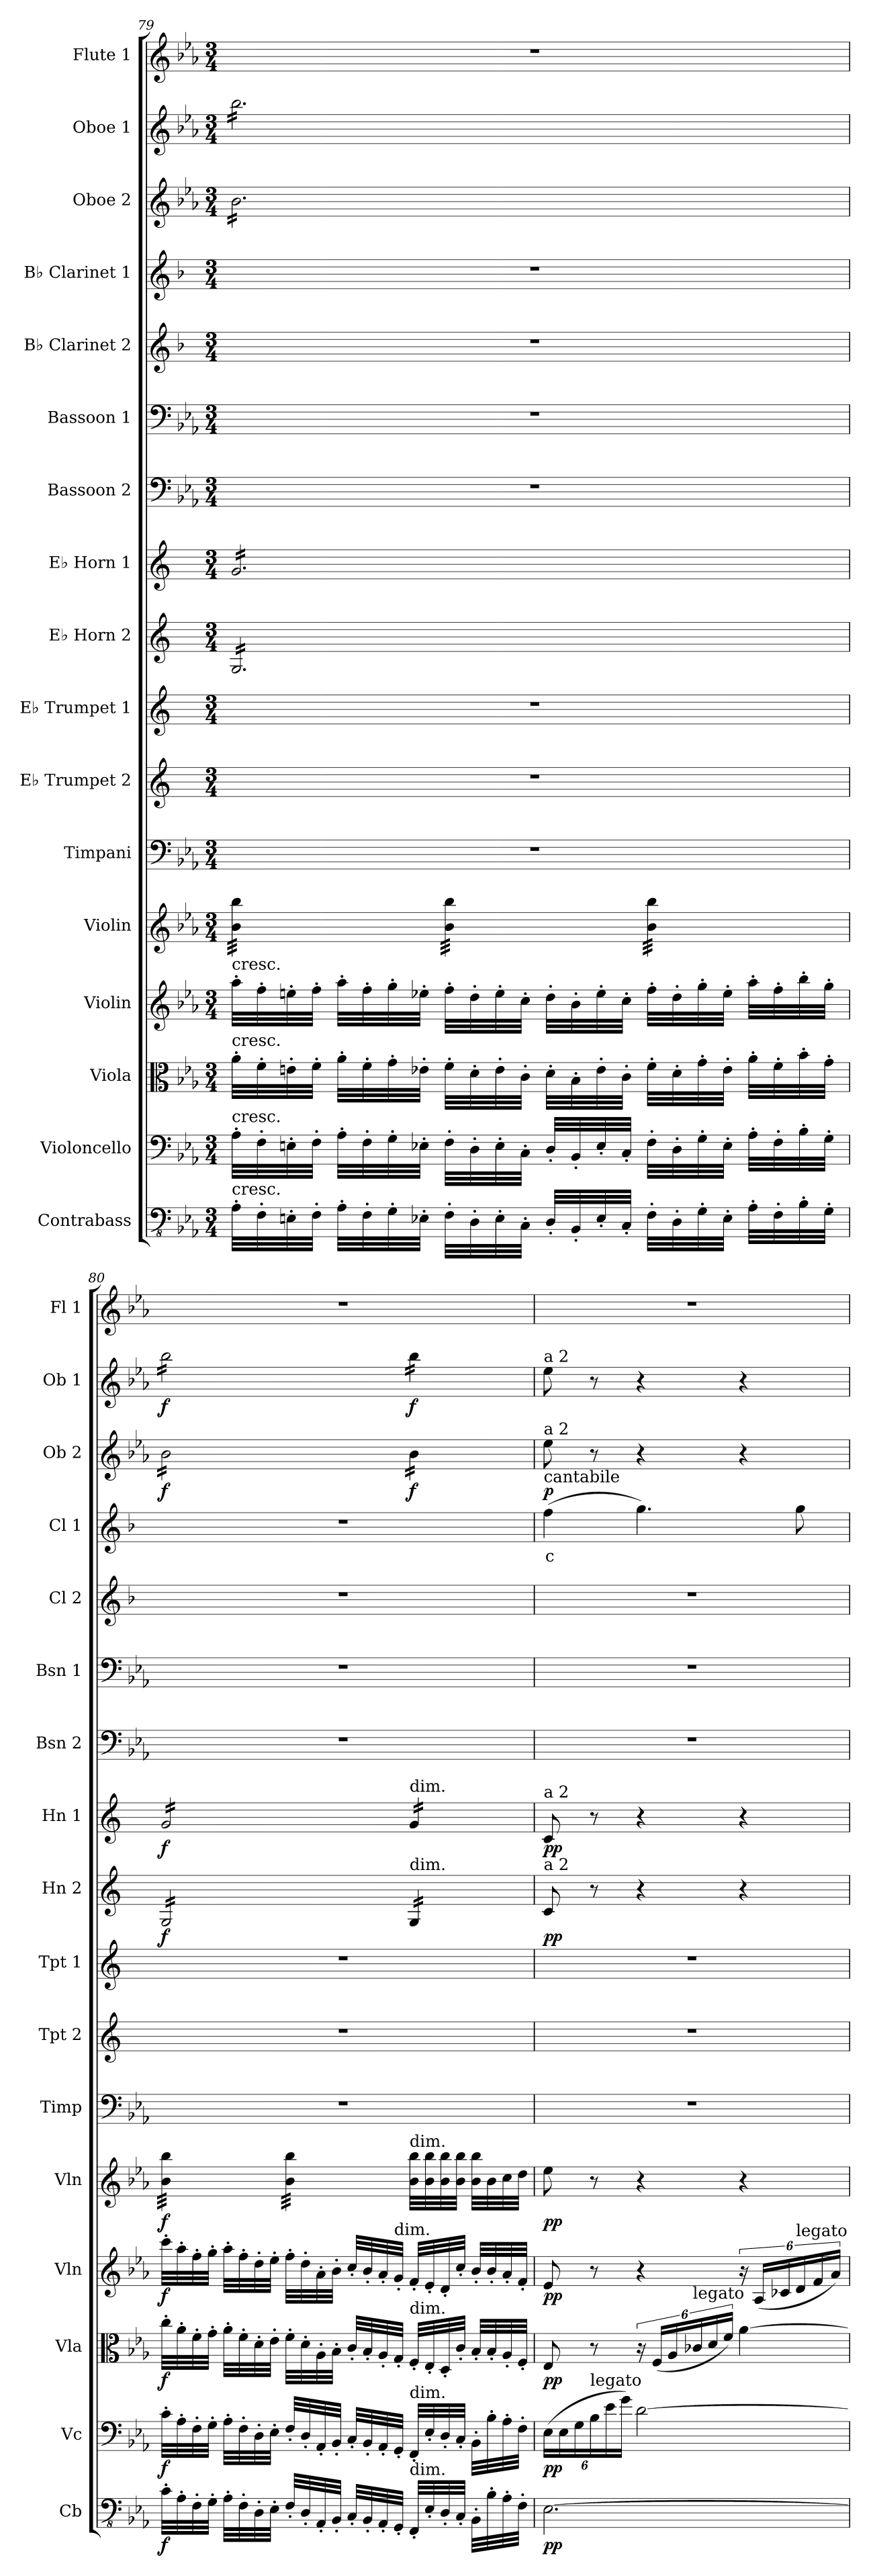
**kern	**dynam	**kern	**dynam	**kern	**dynam	**kern	**dynam	**kern	**dynam	**kern	**kern	**kern	**kern	**dynam	**kern	**dynam	**kern	**kern	**kern	**kern	**text	**dynam	**kern	**dynam	**kern	**dynam	**kern
*part17	*part17	*part16	*part16	*part15	*part15	*part14	*part14	*part13	*part13	*part12	*part11	*part10	*part9	*part9	*part8	*part8	*part7	*part6	*part5	*part4	*part4	*part4	*part3	*part3	*part2	*part2	*part1
*staff17	*staff17	*staff16	*staff16	*staff15	*staff15	*staff14	*staff14	*staff13	*staff13	*staff12	*staff11	*staff10	*staff9	*staff9	*staff8	*staff8	*staff7	*staff6	*staff5	*staff4	*staff4	*staff4	*staff3	*staff3	*staff2	*staff2	*staff1
*I"Contrabass	*	*I"Violoncello	*	*I"Viola	*	*I"Violin	*	*I"Violin	*	*I"Timpani	*I"E♭ Trumpet 2	*I"E♭ Trumpet 1	*I"E♭ Horn 2	*	*I"E♭ Horn 1	*	*I"Bassoon 2	*I"Bassoon 1	*I"B♭ Clarinet 2	*I"B♭ Clarinet 1	*	*	*I"Oboe 2	*	*I"Oboe 1	*	*I"Flute 1
*I'Cb	*	*I'Vc	*	*I'Vla	*	*I'Vln	*	*I'Vln	*	*I'Timp	*I'Tpt 2	*I'Tpt 1	*I'Hn 2	*	*I'Hn 1	*	*I'Bsn 2	*I'Bsn 1	*I'Cl 2	*I'Cl 1	*	*	*I'Ob 2	*	*I'Ob 1	*	*I'Fl 1
!!LO:PB:g=z
*clefFv4	*	*clefF4	*	*clefC3	*	*clefG2	*	*clefG2	*	*clefF4	*clefG2	*clefG2	*clefG2	*	*clefG2	*	*clefF4	*clefF4	*clefG2	*clefG2	*	*	*clefG2	*	*clefG2	*	*clefG2
*	*	*	*	*	*	*	*	*	*	*	*ITrd-2c-3	*ITrd-2c-3	*ITrd5c9	*	*ITrd5c9	*	*	*	*ITrd1c2	*ITrd1c2	*	*	*	*	*	*	*
*k[b-e-a-]	*	*k[b-e-a-]	*	*k[b-e-a-]	*	*k[b-e-a-]	*	*k[b-e-a-]	*	*k[b-e-a-]	*k[b-e-a-]	*k[b-e-a-]	*k[b-e-a-]	*	*k[b-e-a-]	*	*k[b-e-a-]	*k[b-e-a-]	*k[b-e-a-]	*k[b-e-a-]	*	*	*k[b-e-a-]	*	*k[b-e-a-]	*	*k[b-e-a-]
*M3/4	*	*M3/4	*	*M3/4	*	*M3/4	*	*M3/4	*	*M3/4	*M3/4	*M3/4	*M3/4	*	*M3/4	*	*M3/4	*M3/4	*M3/4	*M3/4	*	*	*M3/4	*	*M3/4	*	*M3/4
=79	=79	=79	=79	=79	=79	=79	=79	=79	=79	=79	=79	=79	=79	=79	=79	=79	=79	=79	=79	=79	=79	=79	=79	=79	=79	=79	=79
!	!	!	!	!	!	!	!	!	!	!	!	!	!	!	!	!	!	!	!	!	!	!	!	!	!LO:TX:a:t=cresc.	!	!
!	!	!	!	!	!	!	!	!	!	!	!	!	!	!	!	!	!	!	!	!	!	!	!LO:TX:a:t=cresc.	!	!	!	!
!	!	!	!	!	!	!	!	!	!	!	!	!	!	!	!LO:TX:a:t=cresc.	!	!	!	!	!	!	!	!	!	!	!	!
!	!	!	!	!	!	!	!	!	!	!	!	!	!LO:TX:a:t=cresc.	!	!	!	!	!	!	!	!	!	!	!	!	!	!
!	!	!	!	!	!	!	!	!LO:TX:a:t=cresc.	!	!	!	!	!	!	!	!	!	!	!	!	!	!	!	!	!	!	!
!	!	!	!	!	!	!LO:TX:a:t=cresc.	!	!	!	!	!	!	!	!	!	!	!	!	!	!	!	!	!	!	!	!	!
!	!	!	!	!LO:TX:a:t=cresc.	!	!	!	!	!	!	!	!	!	!	!	!	!	!	!	!	!	!	!	!	!	!	!
!	!	!LO:TX:a:t=cresc.	!	!	!	!	!	!	!	!	!	!	!	!	!	!	!	!	!	!	!	!	!	!	!	!	!
!LO:TX:a:t=cresc.	!	!	!	!	!	!	!	!	!	!	!	!	!	!	!	!	!	!	!	!	!	!	!	!	!	!	!
*	*	*	*	*	*	*	*	*tremolo	*	*	*	*	*	*	*	*	*	*	*	*	*	*	*	*	*	*	*
*	*	*	*	*	*	*	*	*	*	*	*	*	*tremolo	*	*	*	*	*	*	*	*	*	*	*	*	*	*
*	*	*	*	*	*	*	*	*	*	*	*	*	*	*	*tremolo	*	*	*	*	*	*	*	*	*	*	*	*
*	*	*	*	*	*	*	*	*	*	*	*	*	*	*	*	*	*	*	*	*	*	*	*tremolo	*	*	*	*
*	*	*	*	*	*	*	*	*	*	*	*	*	*	*	*	*	*	*	*	*	*	*	*	*	*tremolo	*	*
32AA-'\LLL	.	32A-'\LLL	.	32a-'\LLL	.	32aa-'\LLL	.	32b-\ 32bb-\LLL	.	2.r	2.r	2.r	16BB-/LL	.	16B-/LL	.	2.r	2.r	2.r	2.r	.	.	16b-\LL	.	16bb-\LL	.	2.r
32FF'\	.	32F'\	.	32f'\	.	32ff'\	.	32b-\ 32bb-\	.	.	.	.	.	.	.	.	.	.	.	.	.	.	.	.	.	.	.
32EEn'\	.	32En'\	.	32en'\	.	32een'\	.	32b-\ 32bb-\	.	.	.	.	16BB-/	.	16B-/	.	.	.	.	.	.	.	16b-\	.	16bb-\	.	.
32FF'\JJJ	.	32F'\JJJ	.	32f'\JJJ	.	32ff'\JJJ	.	32b-\ 32bb-\	.	.	.	.	.	.	.	.	.	.	.	.	.	.	.	.	.	.	.
32AA-'\LLL	.	32A-'\LLL	.	32a-'\LLL	.	32aa-'\LLL	.	32b-\ 32bb-\	.	.	.	.	16BB-/	.	16B-/	.	.	.	.	.	.	.	16b-\	.	16bb-\	.	.
32FF'\	.	32F'\	.	32f'\	.	32ff'\	.	32b-\ 32bb-\	.	.	.	.	.	.	.	.	.	.	.	.	.	.	.	.	.	.	.
32GG'\	.	32G'\	.	32g'\	.	32gg'\	.	32b-\ 32bb-\	.	.	.	.	16BB-/	.	16B-/	.	.	.	.	.	.	.	16b-\	.	16bb-\	.	.
32EE-X'\JJJ	.	32E-X'\JJJ	.	32e-X'\JJJ	.	32ee-X'\JJJ	.	32b-\ 32bb-\JJJ	.	.	.	.	.	.	.	.	.	.	.	.	.	.	.	.	.	.	.
32FF'\LLL	.	32F'\LLL	.	32f'\LLL	.	32ff'\LLL	.	32b-\ 32bb-\LLL	.	.	.	.	16BB-/	.	16B-/	.	.	.	.	.	.	.	16b-\	.	16bb-\	.	.
32DD'\	.	32D'\	.	32d'\	.	32dd'\	.	32b-\ 32bb-\	.	.	.	.	.	.	.	.	.	.	.	.	.	.	.	.	.	.	.
32EE-'\	.	32E-'\	.	32e-'\	.	32ee-'\	.	32b-\ 32bb-\	.	.	.	.	16BB-/	.	16B-/	.	.	.	.	.	.	.	16b-\	.	16bb-\	.	.
32CC'\JJJ	.	32C'\JJJ	.	32c'\JJJ	.	32cc'\JJJ	.	32b-\ 32bb-\	.	.	.	.	.	.	.	.	.	.	.	.	.	.	.	.	.	.	.
32DD'/LLL	.	32D'/LLL	.	32d'\LLL	.	32dd'\LLL	.	32b-\ 32bb-\	.	.	.	.	16BB-/	.	16B-/	.	.	.	.	.	.	.	16b-\	.	16bb-\	.	.
32BBB-'/	.	32BB-'/	.	32B-'\	.	32b-'\	.	32b-\ 32bb-\	.	.	.	.	.	.	.	.	.	.	.	.	.	.	.	.	.	.	.
32EE-'/	.	32E-'/	.	32e-'\	.	32ee-'\	.	32b-\ 32bb-\	.	.	.	.	16BB-/	.	16B-/	.	.	.	.	.	.	.	16b-\	.	16bb-\	.	.
32CC'/JJJ	.	32C'/JJJ	.	32c'\JJJ	.	32cc'\JJJ	.	32b-\ 32bb-\JJJ	.	.	.	.	.	.	.	.	.	.	.	.	.	.	.	.	.	.	.
32FF'\LLL	.	32F'\LLL	.	32f'\LLL	.	32ff'\LLL	.	32b-\ 32bb-\LLL	.	.	.	.	16BB-/	.	16B-/	.	.	.	.	.	.	.	16b-\	.	16bb-\	.	.
32DD'\	.	32D'\	.	32d'\	.	32dd'\	.	32b-\ 32bb-\	.	.	.	.	.	.	.	.	.	.	.	.	.	.	.	.	.	.	.
32GG'\	.	32G'\	.	32g'\	.	32gg'\	.	32b-\ 32bb-\	.	.	.	.	16BB-/	.	16B-/	.	.	.	.	.	.	.	16b-\	.	16bb-\	.	.
32EE-'\JJJ	.	32E-'\JJJ	.	32e-'\JJJ	.	32ee-'\JJJ	.	32b-\ 32bb-\	.	.	.	.	.	.	.	.	.	.	.	.	.	.	.	.	.	.	.
32AA-'\LLL	.	32A-'\LLL	.	32a-'\LLL	.	32aa-'\LLL	.	32b-\ 32bb-\	.	.	.	.	16BB-/	.	16B-/	.	.	.	.	.	.	.	16b-\	.	16bb-\	.	.
32FF'\	.	32F'\	.	32f'\	.	32ff'\	.	32b-\ 32bb-\	.	.	.	.	.	.	.	.	.	.	.	.	.	.	.	.	.	.	.
32BB-'\	.	32B-'\	.	32b-'\	.	32bb-'\	.	32b-\ 32bb-\	.	.	.	.	16BB-/JJ	.	16B-/JJ	.	.	.	.	.	.	.	16b-\JJ	.	16bb-\JJ	.	.
32GG'\JJJ	.	32G'\JJJ	.	32g'\JJJ	.	32gg'\JJJ	.	32b-\ 32bb-\JJJ	.	.	.	.	.	.	.	.	.	.	.	.	.	.	.	.	.	.	.
=80	=80	=80	=80	=80	=80	=80	=80	=80	=80	=80	=80	=80	=80	=80	=80	=80	=80	=80	=80	=80	=80	=80	=80	=80	=80	=80	=80
!	!LO:DY:b	!	!LO:DY:b	!	!LO:DY:b	!	!LO:DY:b	!	!LO:DY:b	!	!	!	!	!LO:DY:b	!	!LO:DY:b	!	!	!	!	!	!	!	!LO:DY:b	!	!LO:DY:b	!
32C'\LLL	f	32c'\LLL	f	32cc'\LLL	f	32ccc'\LLL	f	32b-\ 32bb-\LLL	f	2.r	2.r	2.r	16BB-/LL	f	16B-/LL	f	2.r	2.r	2.r	2.r	.	.	16b-\LL	f	16bb-\LL	f	2.r
32AA-'\	.	32A-'\	.	32a-'\	.	32aa-'\	.	32b-\ 32bb-\	.	.	.	.	.	.	.	.	.	.	.	.	.	.	.	.	.	.	.
32FF'\	.	32F'\	.	32f'\	.	32ff'\	.	32b-\ 32bb-\	.	.	.	.	16BB-/	.	16B-/	.	.	.	.	.	.	.	16b-\	.	16bb-\	.	.
32GG'\JJJ	.	32G'\JJJ	.	32g'\JJJ	.	32gg'\JJJ	.	32b-\ 32bb-\	.	.	.	.	.	.	.	.	.	.	.	.	.	.	.	.	.	.	.
32AA-'\LLL	.	32A-'\LLL	.	32a-'\LLL	.	32aa-'\LLL	.	32b-\ 32bb-\	.	.	.	.	16BB-/	.	16B-/	.	.	.	.	.	.	.	16b-\	.	16bb-\	.	.
32FF'\	.	32F'\	.	32f'\	.	32ff'\	.	32b-\ 32bb-\	.	.	.	.	.	.	.	.	.	.	.	.	.	.	.	.	.	.	.
32DD'\	.	32D'\	.	32d'\	.	32dd'\	.	32b-\ 32bb-\	.	.	.	.	16BB-/	.	16B-/	.	.	.	.	.	.	.	16b-\	.	16bb-\	.	.
32EE-'\JJJ	.	32E-'\JJJ	.	32e-'\JJJ	.	32ee-'\JJJ	.	32b-\ 32bb-\JJJ	.	.	.	.	.	.	.	.	.	.	.	.	.	.	.	.	.	.	.
32FF'/LLL	.	32F'/LLL	.	32f'\LLL	.	32ff'\LLL	.	32b-\ 32bb-\LLL	.	.	.	.	16BB-/	.	16B-/	.	.	.	.	.	.	.	16b-\	.	16bb-\	.	.
32DD'/	.	32D'/	.	32d'\	.	32dd'\	.	32b-\ 32bb-\	.	.	.	.	.	.	.	.	.	.	.	.	.	.	.	.	.	.	.
32AAA-'/	.	32AA-'/	.	32A-'\	.	32a-'\	.	32b-\ 32bb-\	.	.	.	.	16BB-/	.	16B-/	.	.	.	.	.	.	.	16b-\	.	16bb-\	.	.
32BBB-'/JJJ	.	32BB-'/JJJ	.	32B-'\JJJ	.	32b-'\JJJ	.	32b-\ 32bb-\	.	.	.	.	.	.	.	.	.	.	.	.	.	.	.	.	.	.	.
32CC'/LLL	.	32C'/LLL	.	32c'/LLL	.	32cc'/LLL	.	32b-\ 32bb-\	.	.	.	.	16BB-/	.	16B-/	.	.	.	.	.	.	.	16b-\	.	16bb-\	.	.
32BBB-'/	.	32BB-'/	.	32B-'/	.	32b-'/	.	32b-\ 32bb-\	.	.	.	.	.	.	.	.	.	.	.	.	.	.	.	.	.	.	.
32AAA-'/	.	32AA-'/	.	32A-'/	.	32a-'/	.	32b-\ 32bb-\	.	.	.	.	16BB-/JJ	.	16B-/JJ	.	.	.	.	.	.	.	16b-\JJ	.	16bb-\JJ	.	.
!	!	!	!	!	!	!LO:TX:a:t=dim.	!	!	!	!	!	!	!	!	!	!	!	!	!	!	!	!	!	!	!	!	!
32GGG'/JJJ	.	32GG'/JJJ	.	32G'/JJJ	.	32g'/JJJ	.	32b-\ 32bb-\JJJ	.	.	.	.	.	.	.	.	.	.	.	.	.	.	.	.	.	.	.
*	*	*	*	*	*	*	*	*Xtremolo	*	*	*	*	*	*	*	*	*	*	*	*	*	*	*	*	*	*	*
!	!	!	!	!	!	!	!	!	!	!	!	!	!	!	!LO:TX:a:t=dim.	!	!	!	!	!	!	!	!	!	!	!	!
!	!	!	!	!	!	!	!	!	!	!	!	!	!LO:TX:a:t=dim.	!	!	!	!	!	!	!	!	!	!	!	!	!	!
!	!	!	!	!	!	!	!	!LO:TX:a:t=dim.	!	!	!	!	!	!	!	!	!	!	!	!	!	!	!	!	!	!	!
!	!	!	!	!LO:TX:a:t=dim.	!	!	!	!	!	!	!	!	!	!	!	!	!	!	!	!	!	!	!	!	!	!	!
!	!	!LO:TX:a:t=dim.	!	!	!	!	!	!	!	!	!	!	!	!	!	!	!	!	!	!	!	!	!	!	!	!	!
!LO:TX:a:t=dim.	!	!	!	!	!	!	!	!	!	!	!	!	!	!	!	!	!	!	!	!	!	!	!	!	!	!	!
!	!	!	!	!	!	!	!	!	!	!	!	!	!	!	!	!	!	!	!	!	!	!	!	!LO:DY:b	!	!LO:DY:b	!
32FFF'/LLL	.	32FF'/LLL	.	32F'/LLL	.	32f'/LLL	.	32b-\ 32bb-\LLL	.	.	.	.	16BB-/LL	.	16B-/LL	.	.	.	.	.	.	.	16b-\LL	f	16bb-\LL	f	.
32EE-'/	.	32E-'/	.	32E-'/	.	32e-'/	.	32b-\ 32bb-\	.	.	.	.	.	.	.	.	.	.	.	.	.	.	.	.	.	.	.
32DD'/	.	32D'/	.	32D'/	.	32d'/	.	32b-\ 32bb-\	.	.	.	.	16BB-/	.	16B-/	.	.	.	.	.	.	.	16b-\	.	16bb-\	.	.
32CC'/JJJ	.	32C'/JJJ	.	32c'/JJJ	.	32cc'/JJJ	.	32b-\ 32bb-\JJJ	.	.	.	.	.	.	.	.	.	.	.	.	.	.	.	.	.	.	.
32BBB-'\LLL	.	32BB-'\LLL	.	32B-'/LLL	.	32b-'/LLL	.	32b-\ 32bb-\LLL	.	.	.	.	16BB-/	.	16B-/	.	.	.	.	.	.	.	16b-\	.	16bb-\	.	.
32BB-'\	.	32B-'\	.	32B-'/	.	32b-'/	.	32b-\	.	.	.	.	.	.	.	.	.	.	.	.	.	.	.	.	.	.	.
32AA-'\	.	32A-'\	.	32A-'/	.	32a-'/	.	32cc\	.	.	.	.	16BB-/JJ	.	16B-/JJ	.	.	.	.	.	.	.	16b-\JJ	.	16bb-\JJ	.	.
*	*	*	*	*	*	*	*	*	*	*	*	*	*	*	*	*	*	*	*	*	*	*	*	*	*Xtremolo	*	*
*	*	*	*	*	*	*	*	*	*	*	*	*	*	*	*	*	*	*	*	*	*	*	*Xtremolo	*	*	*	*
*	*	*	*	*	*	*	*	*	*	*	*	*	*	*	*Xtremolo	*	*	*	*	*	*	*	*	*	*	*	*
*	*	*	*	*	*	*	*	*	*	*	*	*	*Xtremolo	*	*	*	*	*	*	*	*	*	*	*	*	*	*
32FF'\JJJ	.	32F'\JJJ	.	32F'/JJJ	.	32f'/JJJ	.	32dd\JJJ	.	.	.	.	.	.	.	.	.	.	.	.	.	.	.	.	.	.	.
!!LO:PB:g=z
=81	=81	=81	=81	=81	=81	=81	=81	=81	=81	=81	=81	=81	=81	=81	=81	=81	=81	=81	=81	=81	=81	=81	=81	=81	=81	=81	=81
*	*	*Xbrackettup	*	*	*	*	*	*	*	*	*	*	*	*	*	*	*	*	*	*	*	*	*	*	*	*	*
!	!	!	!	!	!	!	!	!	!	!	!	!	!	!	!	!	!	!	!	!	!	!	!	!	!LO:TX:a:t=a 2	!	!
!	!	!	!	!	!	!	!	!	!	!	!	!	!	!	!	!	!	!	!	!	!	!	!LO:TX:a:t=a 2	!	!	!	!
!	!	!	!	!	!	!	!	!	!	!	!	!	!	!	!	!	!	!	!	!LO:TX:a:t=cantabile	!	!	!	!	!	!	!
!	!	!	!	!	!	!	!	!	!	!	!	!	!	!	!LO:TX:a:t=a 2	!	!	!	!	!	!	!	!	!	!	!	!
!	!	!	!	!	!	!	!	!	!	!	!	!	!LO:TX:a:t=a 2	!	!	!	!	!	!	!	!	!	!	!	!	!	!
!	!LO:DY:b	!	!LO:DY:b	!	!LO:DY:b	!	!LO:DY:b	!	!LO:DY:b	!	!	!	!	!LO:DY:b	!	!LO:DY:b	!	!	!	!	!LO:LY:b:color=#FF0000	!LO:DY:b	!	!	!	!	!
[2.EE-\	pp	(24E-\LL	pp	8E-/	pp	8e-/	pp	8ee-\	pp	2.r	2.r	2.r	8E-/	pp	8E-/	pp	2.r	2.r	2.r	(4ee-\	c	p	8ee-\	.	8ee-\	.	2.r
.	.	24E-\	.	.	.	.	.	.	.	.	.	.	.	.	.	.	.	.	.	.	.	.	.	.	.	.	.
.	.	24G\	.	.	.	.	.	.	.	.	.	.	.	.	.	.	.	.	.	.	.	.	.	.	.	.	.
!	!	!LO:TX:a:t=legato	!	!	!	!	!	!	!	!	!	!	!	!	!	!	!	!	!	!	!	!	!	!	!	!	!
.	.	24B-\	.	8r	.	8r	.	8r	.	.	.	.	8r	.	8r	.	.	.	.	.	.	.	8r	.	8r	.	.
.	.	24e-\	.	.	.	.	.	.	.	.	.	.	.	.	.	.	.	.	.	.	.	.	.	.	.	.	.
.	.	24g\JJ)	.	.	.	.	.	.	.	.	.	.	.	.	.	.	.	.	.	.	.	.	.	.	.	.	.
.	.	[2d\	.	24r	.	4r	.	4r	.	.	.	.	4r	.	4r	.	.	.	.	4.ff\)	.	.	4r	.	4r	.	.
.	.	.	.	(24F/LL	.	.	.	.	.	.	.	.	.	.	.	.	.	.	.	.	.	.	.	.	.	.	.
.	.	.	.	24A-/	.	.	.	.	.	.	.	.	.	.	.	.	.	.	.	.	.	.	.	.	.	.	.
!	!	!	!	!LO:TX:a:t=legato	!	!	!	!	!	!	!	!	!	!	!	!	!	!	!	!	!	!	!	!	!	!	!
.	.	.	.	24c-X/	.	.	.	.	.	.	.	.	.	.	.	.	.	.	.	.	.	.	.	.	.	.	.
.	.	.	.	24d/	.	.	.	.	.	.	.	.	.	.	.	.	.	.	.	.	.	.	.	.	.	.	.
.	.	.	.	24f/JJ)	.	.	.	.	.	.	.	.	.	.	.	.	.	.	.	.	.	.	.	.	.	.	.
.	.	.	.	[4a-\	.	24r	.	4r	.	.	.	.	4r	.	4r	.	.	.	.	.	.	.	4r	.	4r	.	.
.	.	.	.	.	.	(24A-/LL	.	.	.	.	.	.	.	.	.	.	.	.	.	.	.	.	.	.	.	.	.
.	.	.	.	.	.	24c-X/	.	.	.	.	.	.	.	.	.	.	.	.	.	.	.	.	.	.	.	.	.
!	!	!	!	!	!	!LO:TX:a:t=legato	!	!	!	!	!	!	!	!	!	!	!	!	!	!	!	!	!	!	!	!	!
.	.	.	.	.	.	24d/	.	.	.	.	.	.	.	.	.	.	.	.	.	8ff\	.	.	.	.	.	.	.
.	.	.	.	.	.	24f/	.	.	.	.	.	.	.	.	.	.	.	.	.	.	.	.	.	.	.	.	.
.	.	.	.	.	.	24a-/JJ)	.	.	.	.	.	.	.	.	.	.	.	.	.	.	.	.	.	.	.	.	.
=	=	=	=	=	=	=	=	=	=	=	=	=	=	=	=	=	=	=	=	=	=	=	=	=	=	=	=
*-	*-	*-	*-	*-	*-	*-	*-	*-	*-	*-	*-	*-	*-	*-	*-	*-	*-	*-	*-	*-	*-	*-	*-	*-	*-	*-	*-
